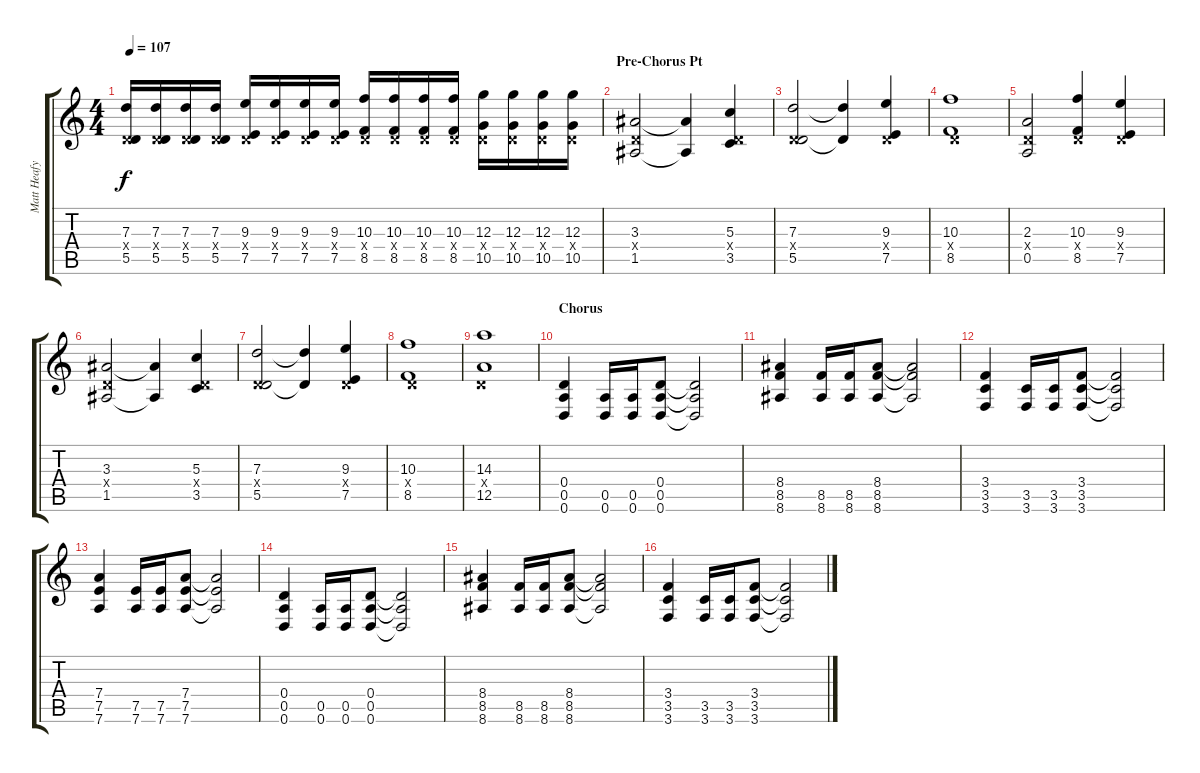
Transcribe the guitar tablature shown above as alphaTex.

\track ("Matt Heafy" "Matt Heafy") {instrument distortionguitar}
\staff {score tabs}
\tuning (E4 B3 G3 D3 A2 D2) {hide}
\ts (4 4)
\tempo 107
\clef g2
\ks c
(7.3 0.4{x} 5.5).16{dy f} (7.3 0.4{x} 5.5).16 (7.3 0.4{x} 5.5).16 (7.3 0.4{x} 5.5).16 (9.3 0.4{x} 7.5).16 (9.3 0.4{x} 7.5).16 (9.3 0.4{x} 7.5).16 (9.3 0.4{x} 7.5).16 (10.3 0.4{x} 8.5).16 (10.3 0.4{x} 8.5).16 (10.3 0.4{x} 8.5).16 (10.3 0.4{x} 8.5).16 (12.3 0.4{x} 10.5).16 (12.3 0.4{x} 10.5).16 (12.3 0.4{x} 10.5).16 (12.3 0.4{x} 10.5).16 |
\section ("" "Pre-Chorus Pt")
(3.3 0.4{x} 1.5).2 (3.3{t} 1.5{t}).4 (5.3 0.4{x} 3.5).4 |
(7.3 0.4{x} 5.5).2 (7.3{t} 5.5{t}).4 (9.3 0.4{x} 7.5).4 |
(10.3 0.4{x} 8.5).1 |
(2.3 0.4{x} 0.5).2 (10.3 0.4{x} 8.5).4 (9.3 0.4{x} 7.5).4 |
(3.3 0.4{x} 1.5).2 (3.3{t} 1.5{t}).4 (5.3 0.4{x} 3.5).4 |
(7.3 0.4{x} 5.5).2 (7.3{t} 5.5{t}).4 (9.3 0.4{x} 7.5).4 |
(10.3 0.4{x} 8.5).1 |
(14.3 0.4{x} 12.5).1 |
\section ("" "Chorus")
(0.4 0.5 0.6).4 (0.5 0.6).16 (0.5 0.6).16 (0.4 0.5 0.6).8 (0.4{t} 0.5{t} 0.6{t}).2 |
(8.4 8.5 8.6).4 (8.5 8.6).16 (8.5 8.6).16 (8.4 8.5 8.6).8 (8.4{t} 8.5{t} 8.6{t}).2 |
(3.4 3.5 3.6).4 (3.5 3.6).16 (3.5 3.6).16 (3.4 3.5 3.6).8 (3.4{t} 3.5{t} 3.6{t}).2 |
(7.4 7.5 7.6).4 (7.5 7.6).16 (7.5 7.6).16 (7.4 7.5 7.6).8 (7.4{t} 7.5{t} 7.6{t}).2 |
(0.4 0.5 0.6).4 (0.5 0.6).16 (0.5 0.6).16 (0.4 0.5 0.6).8 (0.4{t} 0.5{t} 0.6{t}).2 |
(8.4 8.5 8.6).4 (8.5 8.6).16 (8.5 8.6).16 (8.4 8.5 8.6).8 (8.4{t} 8.5{t} 8.6{t}).2 |
(3.4 3.5 3.6).4 (3.5 3.6).16 (3.5 3.6).16 (3.4 3.5 3.6).8 (3.4{t} 3.5{t} 3.6{t}).2
